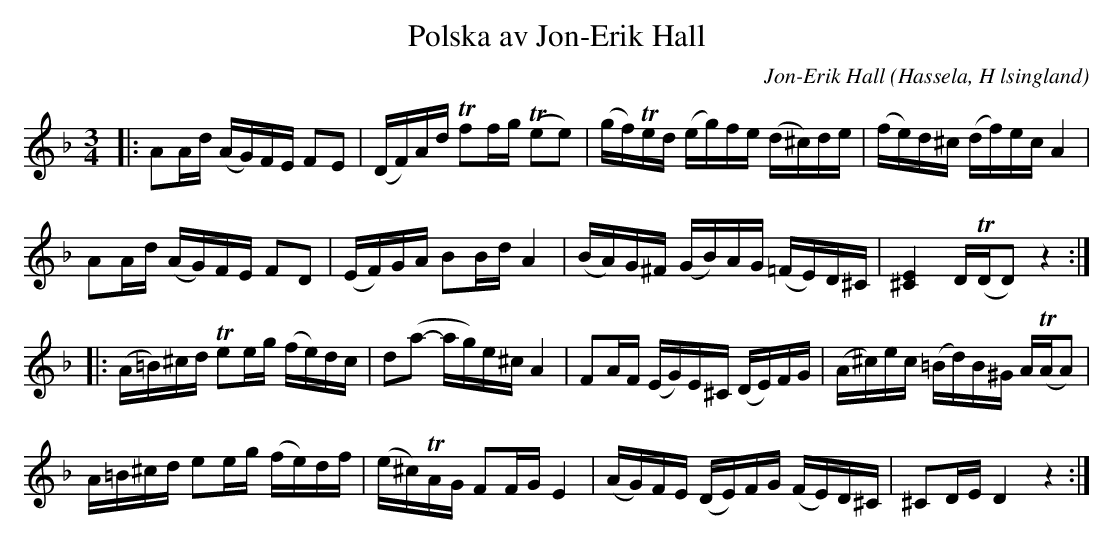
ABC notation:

X:1
T:Polska av Jon-Erik Hall
O:Hassela, H lsingland
C:Jon-Erik Hall
M:3/4
L:1/16
K:Dm
|:A2Ad (AG)FE F2E2|(DF)Ad Tf2fg (Te2e2)|(gf)Ted (eg)fe (d^c)de|(fe)d^c (df)ec A4|
A2Ad (AG)FE F2D2|(EF)GA B2Bd A4|(BA)G^F (GB)AG (=FE)D^C|[E^C]4 D(TDD2) z4:|
|:(A=B)^cd Te2eg (fe)dc|d2(a2- ag)e^c A4|F2AF (EG)E^C (DE)FG|(A^c)ec (=Bd)B^G A(TAA2)|
A=B^cd e2eg (fe)df|(e^c)TAG F2FG E4|(AG)FE (DE)FG (FE)D^C|^C2DE D4 z4:|
